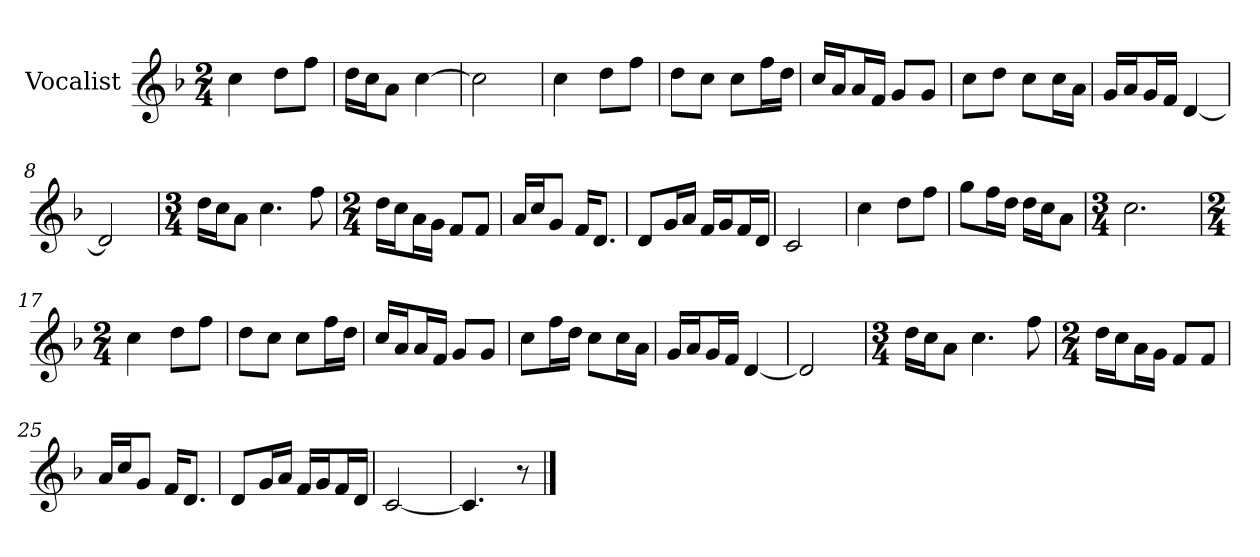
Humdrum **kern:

**kern
*part1
*staff1
*I"Vocalist
*k[b-]
*F:
*M2/4
=
4cc
8ddL
8ffJ
=1
16ddLL
16ccJ
8aJ
[4cc
=2
2cc]
=3
4cc
8ddL
8ffJ
=4
8ddL
8ccJ
8ccL
16ffL
16ddJJ
=5
16ccLL
16aJ
16aL
16fJJ
8gL
8gJ
=6
8ccL
8ddJ
8ccL
16ccL
16aJJ
=7
16gLL
16aJ
16gL
16fJJ
[4d
=8
2d]
=9
*M3/4
16ddLL
16ccJ
8aJ
4.cc
8ff
=10
*M2/4
16ddLL
16ccJ
16aL
16gJJ
8fL
8fJ
=11
16aLL
16ccJ
8gJ
16fKL
8.dJ
=12
8dL
16gL
16aJJ
16fLL
16gJ
16fL
16dJJ
=13
2c
=14
4cc
8ddL
8ffJ
=15
8ggL
16ffL
16ddJJ
16ddLL
16ccJ
8aJ
=16
*M3/4
2.cc
=17
*M2/4
4cc
8ddL
8ffJ
=18
8ddL
8ccJ
8ccL
16ffL
16ddJJ
=19
16ccLL
16aJ
16aL
16fJJ
8gL
8gJ
=20
8ccL
16ffL
16ddJJ
8ccL
16ccL
16aJJ
=21
16gLL
16aJ
16gL
16fJJ
[4d
=22
2d]
=23
*M3/4
16ddLL
16ccJ
8aJ
4.cc
8ff
=24
*M2/4
16ddLL
16ccJ
16aL
16gJJ
8fL
8fJ
=25
16aLL
16ccJ
8gJ
16fKL
8.dJ
=26
8dL
16gL
16aJJ
16fLL
16gJ
16fL
16dJJ
=27
[2c
=28
4.c]
8r
==
*-
